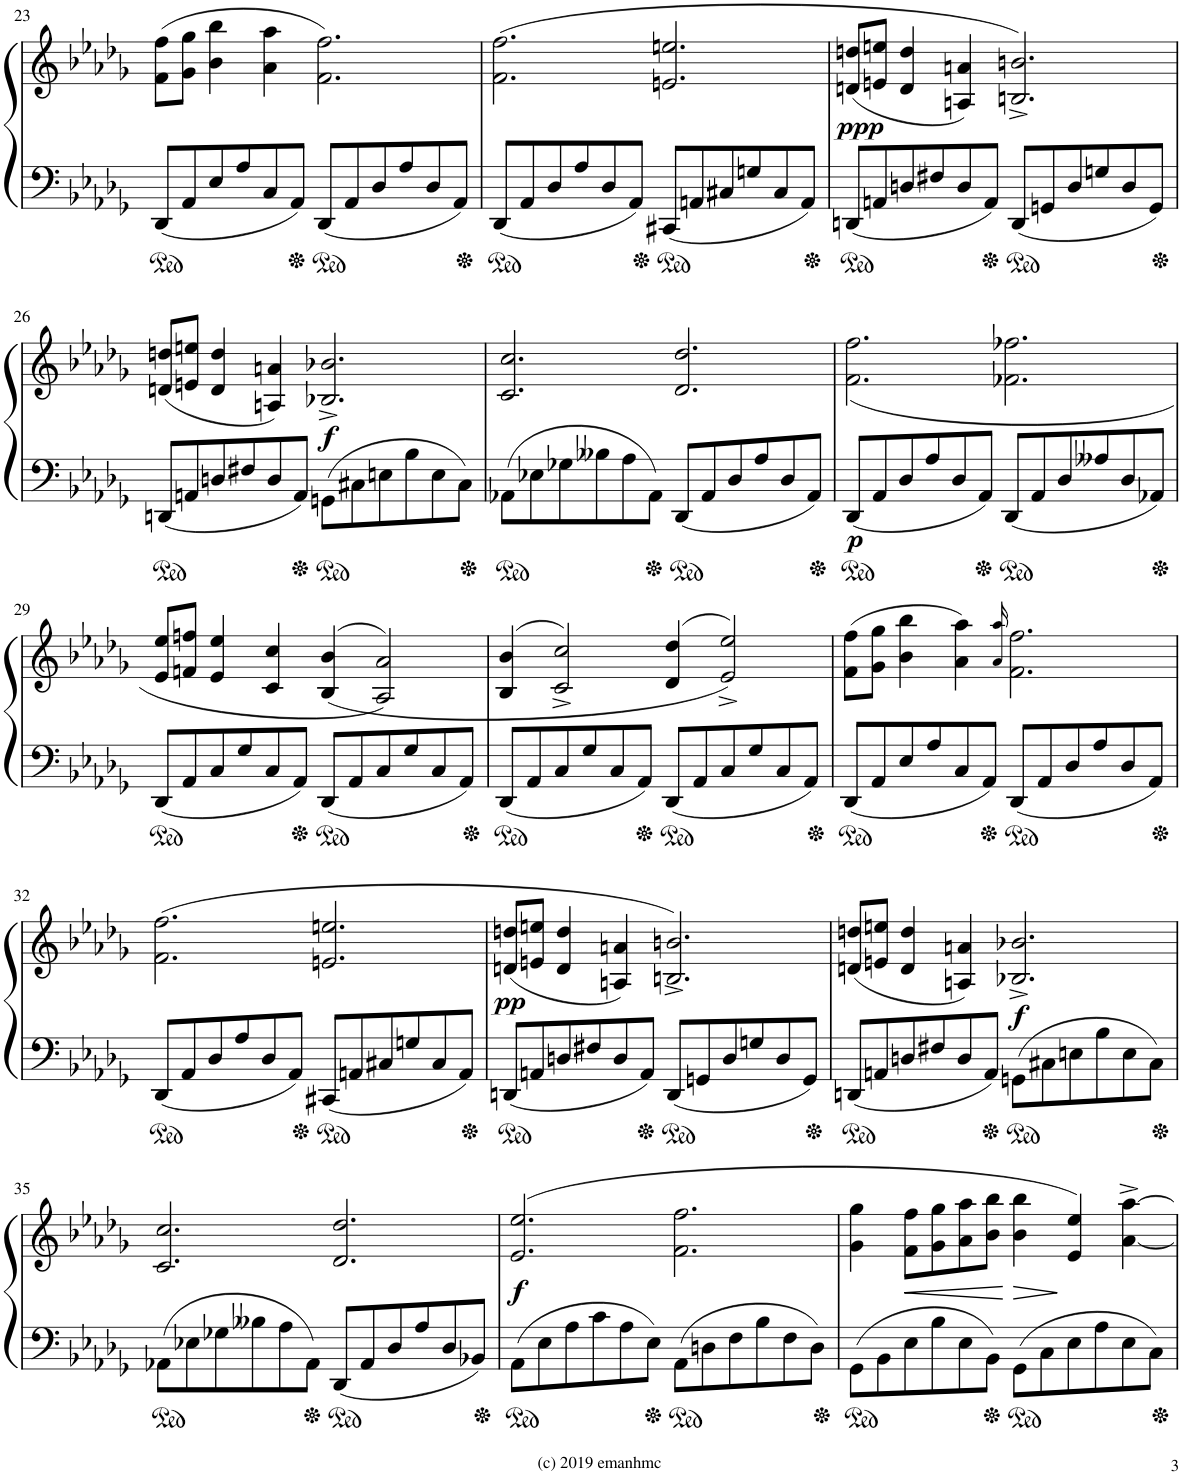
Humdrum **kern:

**kern	**kern	**dynam
*part1	*part1	*part1
*staff2	*staff1	*staff1/2
*I"Piano	*	*
*I'Pno.	*	*
!!LO:PB:g=z
*clefF4	*clefG2	*
*k[b-e-a-d-g-]	*k[b-e-a-d-g-]	*
*M6/4	*M6/4	*
=23	=23	=23
8DD-/L	(8f\ 8ff\L	.
8AA-/	8g-\ 8gg-\J	.
8E-/	4b-\ 4bb-\	.
8A-/	.	.
8C/	4a-\ 4aa-\	.
8AA-/J	.	.
8DD-/L	2.f\ 2.ff\)	.
8AA-/	.	.
8D-/	.	.
8A-/	.	.
8D-/	.	.
8AA-/J	.	.
=24	=24	=24
8DD-/L	(2.f\ 2.ff\	.
8AA-/	.	.
8D-/	.	.
8A-/	.	.
8D-/	.	.
8AA-/J	.	.
8CC#X/L	2.en/ 2.een/	.
8AAn/	.	.
8C#X/	.	.
8Gn/	.	.
8C#/	.	.
8AA/J	.	.
=25	=25	=25
!	!	!LO:DY:b
8DDn/L	(8dn/ 8ddn/L	ppp
8AAn/	8en/ 8een/J	.
8Dn/	4d/ 4dd/	.
8F#X/	.	.
8D/	4An/ 4an/)	.
8AA/J	.	.
8DD/L	2.Bn/^ 2.bn/^)	.
8GGn/	.	.
8D/	.	.
8Gn/	.	.
8D/	.	.
8GG/J	.	.
!!LO:LB:g=z
=26	=26	=26
8DDn/L	(8dn/ 8ddn/L	.
8AAn/	8en/ 8een/J	.
8Dn/	4d/ 4dd/	.
8F#X/	.	.
8D/	4An/ 4an/)	.
8AA/J	.	.
!	!	!LO:DY:b
8GGn\L	2.B-X/^ 2.b-X/^	f
8C#X\	.	.
8En\	.	.
8B-\	.	.
8E\	.	.
8C#\J	.	.
=27	=27	=27
8AA-X\L	2.c/ 2.cc/	.
8E-X\	.	.
8G-X\	.	.
8B--X\	.	.
8A-\	.	.
8AA-\J	.	.
8DD-/L	2.d-/ 2.dd-/	.
8AA-/	.	.
8D-/	.	.
8A-/	.	.
8D-/	.	.
8AA-/J	.	.
=28	=28	=28
!	!	!LO:DY:b=2
8DD-/L	(<2.f\ 2.ff\	p
8AA-/	.	.
8D-/	.	.
8A-/	.	.
8D-/	.	.
8AA-/J	.	.
8DD-/L	2.f-X\ 2.ff-X\	.
8AA-/	.	.
8D-/	.	.
8A--X/	.	.
8D-/	.	.
8AA-X/J	.	.
!!LO:LB:g=z
=29	=29	=29
8DD-/L	8e-/ 8ee-/L	.
8AA-/	8fn/ 8ffn/J	.
8C/	4e-/ 4ee-/	.
8G-/	.	.
8C/	4c/ 4cc/	.
8AA-/J	.	.
8DD-/L	(>(<4B-/ 4b-/	.
8AA-/	.	.
8C/	2A-/ 2a-/))	.
8G-/	.	.
8C/	.	.
8AA-/J	.	.
=30	=30	=30
8DD-/L	(>4B-/ 4b-/	.
8AA-/	.	.
8C/	2c/^ 2cc/^)	.
8G-/	.	.
8C/	.	.
8AA-/J	.	.
8DD-/L	(>4d-/ 4dd-/	.
8AA-/	.	.
8C/	2e-/^ 2ee-/^))	.
8G-/	.	.
8C/	.	.
8AA-/J	.	.
=31	=31	=31
8DD-/L	(8f\ 8ff\L	.
8AA-/	8g-\ 8gg-\J	.
8E-/	4b-\ 4bb-\	.
8A-/	.	.
8C/	4a-\ 4aa-\)	.
8AA-/J	.	.
.	16qa-/ 16qaa-/	.
8DD-/L	2.f\ 2.ff\	.
8AA-/	.	.
8D-/	.	.
8A-/	.	.
8D-/	.	.
8AA-/J	.	.
!!LO:LB:g=z
=32	=32	=32
8DD-/L	(2.f\ 2.ff\	.
8AA-/	.	.
8D-/	.	.
8A-/	.	.
8D-/	.	.
8AA-/J	.	.
8CC#X/L	2.en/ 2.een/	.
8AAn/	.	.
8C#X/	.	.
8Gn/	.	.
8C#/	.	.
8AA/J	.	.
=33	=33	=33
!	!	!LO:DY:b
8DDn/L	(8dn/ 8ddn/L	pp
8AAn/	8en/ 8een/J	.
8Dn/	4d/ 4dd/	.
8F#X/	.	.
8D/	4An/ 4an/)	.
8AA/J	.	.
8DD/L	2.Bn/^ 2.bn/^)	.
8GGn/	.	.
8D/	.	.
8Gn/	.	.
8D/	.	.
8GG/J	.	.
=34	=34	=34
8DDn/L	(8dn/ 8ddn/L	.
8AAn/	8en/ 8een/J	.
8Dn/	4d/ 4dd/	.
8F#X/	.	.
8D/	4An/ 4an/)	.
8AA/J	.	.
!	!	!LO:DY:b
8GGn\L	2.B-X/^ 2.b-X/^	f
8C#X\	.	.
8En\	.	.
8B-\	.	.
8E\	.	.
8C#\J	.	.
!!LO:LB:g=z
=35	=35	=35
8AA-X\L	2.c/ 2.cc/	.
8E-X\	.	.
8G-X\	.	.
8B--X\	.	.
8A-\	.	.
8AA-\J	.	.
8DD-/L	2.d-/ 2.dd-/	.
8AA-/	.	.
8D-/	.	.
8A-/	.	.
8D-/	.	.
8BB-X/J	.	.
=36	=36	=36
!	!	!LO:DY:b
8AA-\L	(2.e-/ 2.ee-/	f
8E-\	.	.
8A-\	.	.
8c\	.	.
8A-\	.	.
8E-\J	.	.
8AA-\L	2.f\ 2.ff\	.
8Dn\	.	.
8F\	.	.
8B-\	.	.
8F\	.	.
8D\J	.	.
=37	=37	=37
8GG-\L	4g-\ 4gg-\	.
8BB-\	.	.
!	!	!LO:HP:b
8E-\	8f\ 8ff\L	<
8B-\	8g-\ 8gg-\	.
8E-\	8a-\ 8aa-\	.
8BB-\J	8b-\ 8bb-\J	.
!	!	!LO:HP:n=1:b
8GG-\L	4b-\ 4bb-\	[ >
8C\	.	.
8E-\	4e-/ 4ee-/)	]
8A-\	.	.
8E-\	[<4a-\^ [4aa-\^	.
8C\J	.	.
=	=	=
*-	*-	*-
